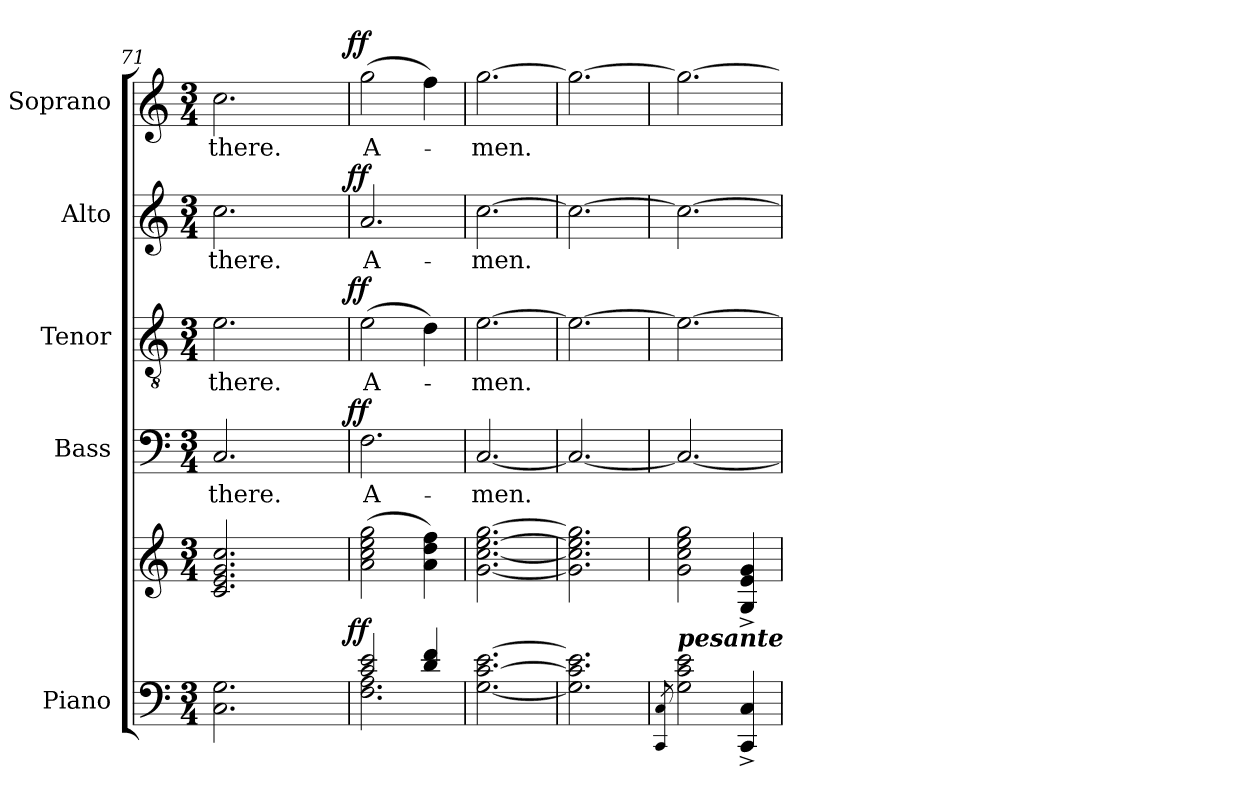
**kern	**kern	**dynam	**kern	**text	**dynam	**kern	**text	**dynam	**kern	**text	**dynam	**kern	**text	**dynam
*part5	*part5	*part5	*part4	*part4	*part4	*part3	*part3	*part3	*part2	*part2	*part2	*part1	*part1	*part1
*staff6	*staff5	*staff5/6	*staff4	*staff4	*staff4	*staff3	*staff3	*staff3	*staff2	*staff2	*staff2	*staff1	*staff1	*staff1
*I"Piano	*	*	*I"Bass	*	*	*I"Tenor	*	*	*I"Alto	*	*	*I"Soprano	*	*
*I'Pno.	*	*	*I'B.	*	*	*I'T.	*	*	*I'A.	*	*	*I'S.	*	*
*clefF4	*clefG2	*	*clefF4	*	*	*clefGv2	*	*	*clefG2	*	*	*clefG2	*	*
*	*	*	*	*	*	*ITrd7c12	*	*	*	*	*	*	*	*
*k[]	*k[]	*	*k[]	*	*	*k[]	*	*	*k[]	*	*	*k[]	*	*
*C:	*C:	*	*C:	*	*	*C:	*	*	*C:	*	*	*C:	*	*
*M3/4	*M3/4	*	*M3/4	*	*	*M3/4	*	*	*M3/4	*	*	*M3/4	*	*
=71	=71	=71	=71	=71	=71	=71	=71	=71	=71	=71	=71	=71	=71	=71
!	!	!	!	!LO:LY:b:color=#000000	!	!	!	!	!	!	!	!	!	!
!	!	!	!	!	!	!	!LO:LY:b:color=#000000	!	!	!	!	!	!	!
!	!	!	!	!	!	!	!	!	!	!LO:LY:b:color=#000000	!	!	!	!
!	!	!	!	!	!	!	!	!	!	!	!	!	!LO:LY:b:color=#000000	!
*	*^	*	*^	*	*	*^	*	*	*^	*	*	*^	*	*
2.Ci\ 2.Gi	2.ci/ 2.ei 2.gi 2.cci	2ryy	.	2.Ci/	2ryy	there.	.	2.Ei\	2ryy	there.	.	2.cci\	2ryy	there.	.	2.cci\	2ryy	there.	.
.	.	8ryy	.	.	8ryy	.	.	.	8ryy	.	.	.	8ryy	.	.	.	8ryy	.	.
.	.	16ryy	.	.	16ryy	.	.	.	16ryy	.	.	.	16ryy	.	.	.	16ryy	.	.
.	.	32ryy	.	.	32ryy	.	.	.	32ryy	.	.	.	32ryy	.	.	.	32ryy	.	.
.	.	64ryy	.	.	64ryy	.	.	.	64ryy	.	.	.	64ryy	.	.	.	64ryy	.	.
.	.	128...ryy	.	.	128...ryy	.	.	.	128...ryy	.	.	.	128...ryy	.	.	.	128...ryy	.	.
.	.	1024ryy	ff	.	1024ryy	.	ff	.	1024ryy	.	ff	.	1024ryy	.	ff	.	1024ryy	.	ff
*	*v	*v	*	*	*	*	*	*v	*v	*	*	*v	*v	*	*	*v	*v	*	*
*	*	*	*v	*v	*	*	*	*	*	*	*	*	*	*	*
=72	=72	=72	=72	=72	=72	=72	=72	=72	=72	=72	=72	=72	=72	=72
*^	*	*	*	*	*	*	*	*	*	*	*	*	*	*
*	*	*^	*	*^	*	*	*^	*	*	*^	*	*	*^	*	*
!	!	!	!	!	!	!	!LO:LY:b:color=#000000	!	!	!	!	!	!	!	!	!	!	!	!	!
*	*	*v	*v	*	*	*	*	*	*v	*v	*	*	*v	*v	*	*	*v	*v	*	*
*	*	*	*	*v	*v	*	*	*	*	*	*	*	*	*	*	*
*	*	*^	*	*^	*	*	*^	*	*	*^	*	*	*^	*	*
!	!	!	!	!	!	!	!	!	!	!	!LO:LY:b:color=#000000	!	!	!	!	!	!	!	!	!
*	*	*v	*v	*	*	*	*	*	*v	*v	*	*	*v	*v	*	*	*v	*v	*	*
*	*	*	*	*v	*v	*	*	*	*	*	*	*	*	*	*	*
*	*	*^	*	*^	*	*	*^	*	*	*^	*	*	*^	*	*
!	!	!	!	!	!	!	!	!	!	!	!	!	!	!	!LO:LY:b:color=#000000	!	!	!	!	!
*	*	*v	*v	*	*	*	*	*	*v	*v	*	*	*v	*v	*	*	*v	*v	*	*
*	*	*	*	*v	*v	*	*	*	*	*	*	*	*	*	*	*
*	*	*^	*	*^	*	*	*^	*	*	*^	*	*	*^	*	*
!	!	!	!	!	!	!	!	!	!	!	!	!	!	!	!	!	!LO:TX:t=rit.	!	!	!
!	!	!	!	!	!	!	!	!	!	!	!	!	!	!	!	!	!	!	!LO:LY:b:color=#000000	!
*	*	*v	*v	*	*	*	*	*	*v	*v	*	*	*v	*v	*	*	*v	*v	*	*
*	*	*	*	*v	*v	*	*	*	*	*	*	*	*	*	*	*
2ci/ 2ei	2.Fi\ 2.Ai	(2ai\ 2cci 2eei 2ggi	.	2.Fi\	A-	.	(2Ei\	A-	.	2.ai/	A-	.	(2ggi\	A-	.
4di/ 4fi	.	4ai\ 4ddi 4ffi)	.	.	.	.	4Di\)	.	.	.	.	.	4ffi\)	.	.
*v	*v	*	*	*	*	*	*	*	*	*	*	*	*	*	*
=73	=73	=73	=73	=73	=73	=73	=73	=73	=73	=73	=73	=73	=73	=73
!	!	!	!	!LO:LY:b:color=#000000	!	!	!	!	!	!	!	!	!	!
!	!	!	!	!	!	!	!LO:LY:b:color=#000000	!	!	!	!	!	!	!
!	!	!	!	!	!	!	!	!	!	!LO:LY:b:color=#000000	!	!	!	!
!	!	!	!	!	!	!	!	!	!	!	!	!	!LO:LY:b:color=#000000	!
[<2.Gi\ [>2.ci [>2.ei	[<2.gi\ [<2.cci [>2.eei [>2.ggi	.	[<2.Ci/	-men.	.	[>2.Ei\	-men.	.	[>2.cci\	-men.	.	[>2.ggi\	-men.	.
=74	=74	=74	=74	=74	=74	=74	=74	=74	=74	=74	=74	=74	=74	=74
2.Gi\] 2.ci] 2.ei]	2.gi\] 2.cci] 2.eei] 2.ggi]	.	2.Ci/_<	.	.	2.Ei\_>	.	.	2.cci\_>	.	.	2.ggi\_>	.	.
=75	=75	=75	=75	=75	=75	=75	=75	=75	=75	=75	=75	=75	=75	=75
8qCCi/ 8qCi	.	.	.	.	.	.	.	.	.	.	.	.	.	.
!	!LO:TX:b:Bi:t=pesante	!	!	!	!	!	!	!	!	!	!	!	!	!
2Gi\ 2ci 2ei	2gi\ 2cci 2eei 2ggi	.	2.Ci/_<	.	.	2.Ei\_>	.	.	2.cci\_>	.	.	2.ggi\_>	.	.
4CCi/^ 4Ci^	4Gi/^ 4ei^ 4gi^	.	.	.	.	.	.	.	.	.	.	.	.	.
=	=	=	=	=	=	=	=	=	=	=	=	=	=	=
*-	*-	*-	*-	*-	*-	*-	*-	*-	*-	*-	*-	*-	*-	*-
